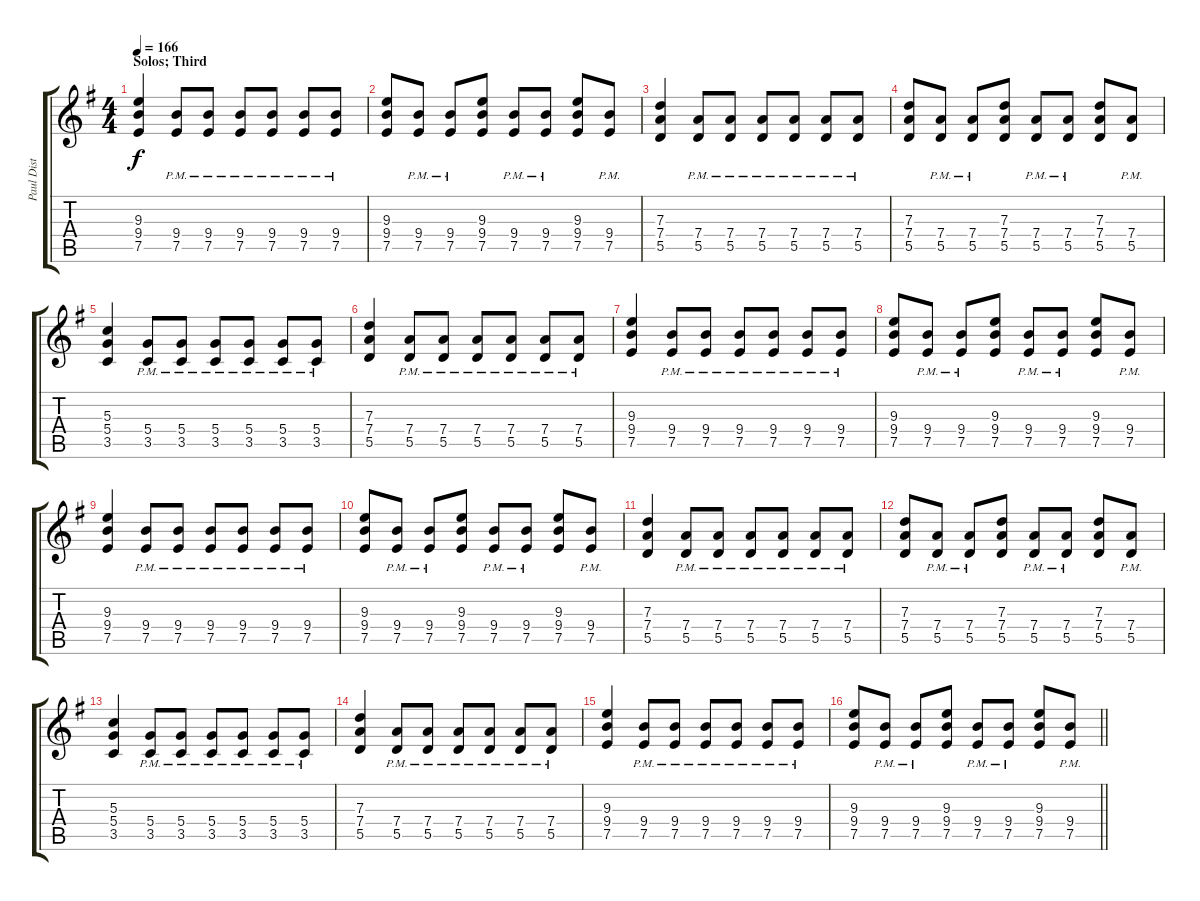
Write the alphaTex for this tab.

\track ("Paul Dist" "Paul Dist") {instrument overdrivenguitar}
\staff {score tabs}
\tuning (E4 B3 G3 D3 A2 E2) {hide}
\ts (4 4)
\section ("" "Solos; Third")
\tempo 166
\clef g2
\ks eminor
(9.3 9.4 7.5).4{dy f volume 10} (9.4{pm} 7.5{pm}).8 (9.4{pm} 7.5{pm}).8 (9.4{pm} 7.5{pm}).8 (9.4{pm} 7.5{pm}).8 (9.4{pm} 7.5{pm}).8 (9.4{pm} 7.5{pm}).8 |
(9.3 9.4 7.5).8 (9.4{pm} 7.5{pm}).8 (9.4{pm} 7.5{pm}).8 (9.3 9.4 7.5).8 (9.4{pm} 7.5{pm}).8 (9.4{pm} 7.5{pm}).8 (9.3 9.4 7.5).8 (9.4{pm} 7.5{pm}).8 |
(7.3 7.4 5.5).4 (7.4{pm} 5.5{pm}).8 (7.4{pm} 5.5{pm}).8 (7.4{pm} 5.5{pm}).8 (7.4{pm} 5.5{pm}).8 (7.4{pm} 5.5{pm}).8 (7.4{pm} 5.5{pm}).8 |
(7.3 7.4 5.5).8 (7.4{pm} 5.5{pm}).8 (7.4{pm} 5.5{pm}).8 (7.3 7.4 5.5).8 (7.4{pm} 5.5{pm}).8 (7.4{pm} 5.5{pm}).8 (7.3 7.4 5.5).8 (7.4{pm} 5.5{pm}).8 |
(5.3 5.4 3.5).4 (5.4{pm} 3.5{pm}).8 (5.4{pm} 3.5{pm}).8 (5.4{pm} 3.5{pm}).8 (5.4{pm} 3.5{pm}).8 (5.4{pm} 3.5{pm}).8 (5.4{pm} 3.5{pm}).8 |
(7.3 7.4 5.5).4 (7.4{pm} 5.5{pm}).8 (7.4{pm} 5.5{pm}).8 (7.4{pm} 5.5{pm}).8 (7.4{pm} 5.5{pm}).8 (7.4{pm} 5.5{pm}).8 (7.4{pm} 5.5{pm}).8 |
(9.3 9.4 7.5).4 (9.4{pm} 7.5{pm}).8 (9.4{pm} 7.5{pm}).8 (9.4{pm} 7.5{pm}).8 (9.4{pm} 7.5{pm}).8 (9.4{pm} 7.5{pm}).8 (9.4{pm} 7.5{pm}).8 |
(9.3 9.4 7.5).8 (9.4{pm} 7.5{pm}).8 (9.4{pm} 7.5{pm}).8 (9.3 9.4 7.5).8 (9.4{pm} 7.5{pm}).8 (9.4{pm} 7.5{pm}).8 (9.3 9.4 7.5).8 (9.4{pm} 7.5{pm}).8 |
(9.3 9.4 7.5).4 (9.4{pm} 7.5{pm}).8 (9.4{pm} 7.5{pm}).8 (9.4{pm} 7.5{pm}).8 (9.4{pm} 7.5{pm}).8 (9.4{pm} 7.5{pm}).8 (9.4{pm} 7.5{pm}).8 |
(9.3 9.4 7.5).8 (9.4{pm} 7.5{pm}).8 (9.4{pm} 7.5{pm}).8 (9.3 9.4 7.5).8 (9.4{pm} 7.5{pm}).8 (9.4{pm} 7.5{pm}).8 (9.3 9.4 7.5).8 (9.4{pm} 7.5{pm}).8 |
(7.3 7.4 5.5).4 (7.4{pm} 5.5{pm}).8 (7.4{pm} 5.5{pm}).8 (7.4{pm} 5.5{pm}).8 (7.4{pm} 5.5{pm}).8 (7.4{pm} 5.5{pm}).8 (7.4{pm} 5.5{pm}).8 |
(7.3 7.4 5.5).8 (7.4{pm} 5.5{pm}).8 (7.4{pm} 5.5{pm}).8 (7.3 7.4 5.5).8 (7.4{pm} 5.5{pm}).8 (7.4{pm} 5.5{pm}).8 (7.3 7.4 5.5).8 (7.4{pm} 5.5{pm}).8 |
(5.3 5.4 3.5).4 (5.4{pm} 3.5{pm}).8 (5.4{pm} 3.5{pm}).8 (5.4{pm} 3.5{pm}).8 (5.4{pm} 3.5{pm}).8 (5.4{pm} 3.5{pm}).8 (5.4{pm} 3.5{pm}).8 |
(7.3 7.4 5.5).4 (7.4{pm} 5.5{pm}).8 (7.4{pm} 5.5{pm}).8 (7.4{pm} 5.5{pm}).8 (7.4{pm} 5.5{pm}).8 (7.4{pm} 5.5{pm}).8 (7.4{pm} 5.5{pm}).8 |
(9.3 9.4 7.5).4 (9.4{pm} 7.5{pm}).8 (9.4{pm} 7.5{pm}).8 (9.4{pm} 7.5{pm}).8 (9.4{pm} 7.5{pm}).8 (9.4{pm} 7.5{pm}).8 (9.4{pm} 7.5{pm}).8 |
\barLineRight lightlight
(9.3 9.4 7.5).8 (9.4{pm} 7.5{pm}).8 (9.4{pm} 7.5{pm}).8 (9.3 9.4 7.5).8 (9.4{pm} 7.5{pm}).8 (9.4{pm} 7.5{pm}).8 (9.3 9.4 7.5).8 (9.4{pm} 7.5{pm}).8
